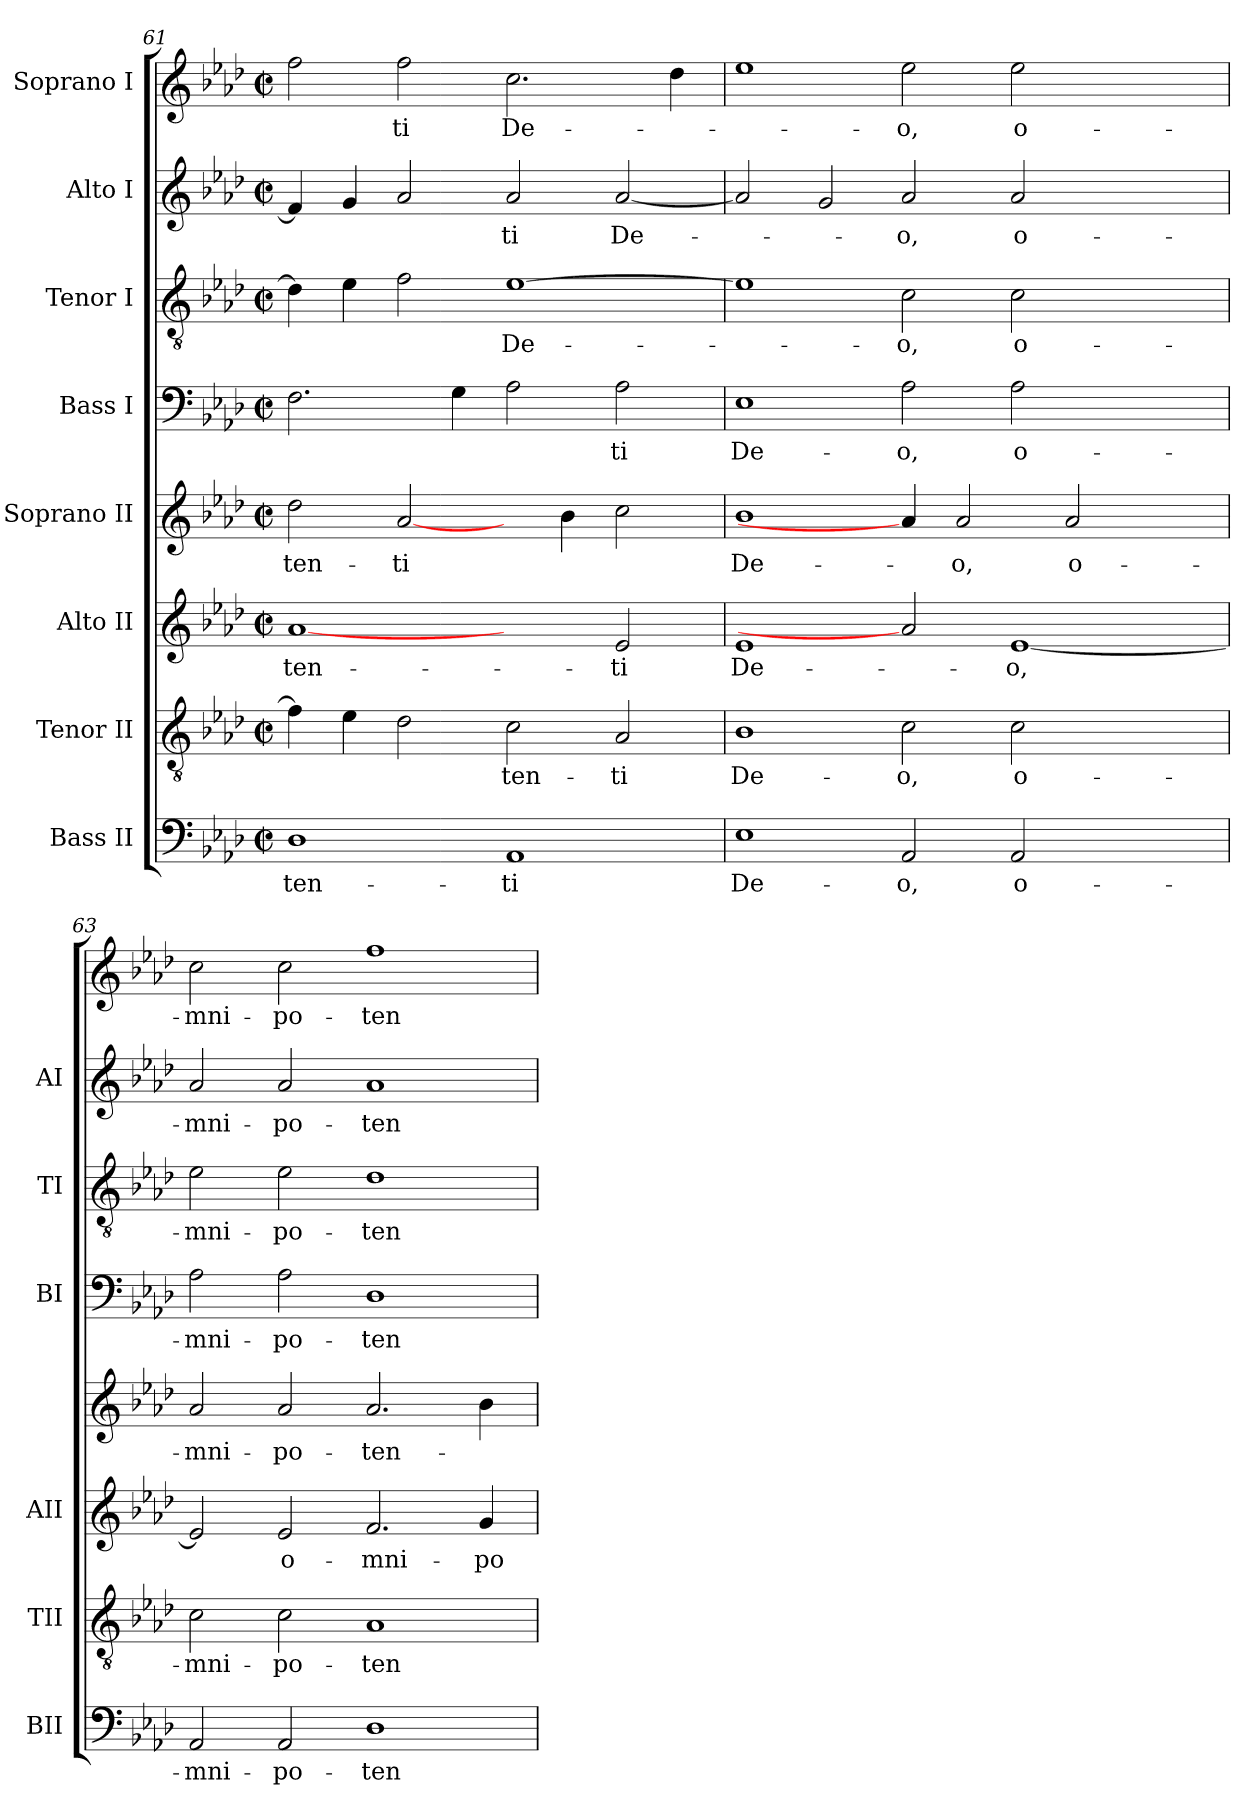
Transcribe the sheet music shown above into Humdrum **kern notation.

**kern	**text	**kern	**text	**kern	**text	**kern	**text	**kern	**text	**kern	**text	**kern	**text	**kern	**text
*part8	*part8	*part7	*part7	*part6	*part6	*part5	*part5	*part4	*part4	*part3	*part3	*part2	*part2	*part1	*part1
*staff8	*staff8	*staff7	*staff7	*staff6	*staff6	*staff5	*staff5	*staff4	*staff4	*staff3	*staff3	*staff2	*staff2	*staff1	*staff1
*I"Bass II	*	*I"Tenor II	*	*I"Alto II	*	*I"Soprano II	*	*I"Bass I	*	*I"Tenor I	*	*I"Alto I	*	*I"Soprano I	*
*I'BII	*	*I'TII	*	*I'AII	*	*	*	*I'BI	*	*I'TI	*	*I'AI	*	*	*
*clefF4	*	*clefGv2	*	*clefG2	*	*clefG2	*	*clefF4	*	*clefGv2	*	*clefG2	*	*clefG2	*
*k[b-e-a-d-]	*	*k[b-e-a-d-]	*	*k[b-e-a-d-]	*	*k[b-e-a-d-]	*	*k[b-e-a-d-]	*	*k[b-e-a-d-]	*	*k[b-e-a-d-]	*	*k[b-e-a-d-]	*
*A-:	*	*A-:	*	*A-:	*	*A-:	*	*A-:	*	*A-:	*	*A-:	*	*A-:	*
*M2/2	*	*M2/2	*	*M2/2	*	*M2/2	*	*M2/2	*	*M2/2	*	*M2/2	*	*M2/2	*
*met(c|)	*	*met(c|)	*	*met(c|)	*	*met(c|)	*	*met(c|)	*	*met(c|)	*	*met(c|)	*	*met(c|)	*
=61	=61	=61	=61	=61	=61	=61	=61	=61	=61	=61	=61	=61	=61	=61	=61
!	!LO:LY:b	!	!	!	!LO:LY:b	!	!LO:LY:b	!	!	!	!	!	!	!	!
1D-	-ten-	4f\]	.	[1a-	-ten-	2dd-\	-ten-	2.F\	.	4d-\]	.	4f/]	.	2ff\	.
.	.	4e-\	.	.	.	.	.	.	.	4e-\	.	4g/	.	.	.
!	!	!	!	!	!	!	!LO:LY:b	!	!	!	!	!	!	!	!LO:LY:b
.	.	2d-\	.	.	.	[2a-/	-ti	.	.	2f\	.	2a-/	.	2ff\	-ti
.	.	.	.	.	.	.	.	4G\	.	.	.	.	.	.	.
!	!LO:LY:b	!	!LO:LY:b	!	!	!	!	!	!	!	!LO:LY:b	!	!LO:LY:b	!	!LO:LY:b
1AA-	-ti	2c\	-ten-	2ryy	.	4ryy	.	2A-\	.	[>1e-	De-	2a-/	-ti	2.cc\	De-
.	.	.	.	.	.	4b-\	.	.	.	.	.	.	.	.	.
!	!	!	!LO:LY:b	!	!LO:LY:b	!	!	!	!LO:LY:b	!	!	!	!LO:LY:b	!	!
.	.	2A-/	-ti	2e-/	-ti	2cc\	.	2A-\	-ti	.	.	[<2a-/	De-	.	.
.	.	.	.	.	.	.	.	.	.	.	.	.	.	4dd-\	.
!!LO:LB:g=z
=62	=62	=62	=62	=62	=62	=62	=62	=62	=62	=62	=62	=62	=62	=62	=62
!	!LO:LY:b	!	!LO:LY:b	!	!LO:LY:b	!	!LO:LY:b	!	!LO:LY:b	!	!	!	!	!	!
1E-	De-	1B-	De-	1e-	De-	1b-	De-	1E-	De-	1e-]	.	2a-/]	.	1ee-	.
.	.	.	.	.	.	.	.	.	.	.	.	2g/	.	.	.
!	!LO:LY:b	!	!LO:LY:b	!	!	!	!	!	!LO:LY:b	!	!LO:LY:b	!	!LO:LY:b	!	!LO:LY:b
2AA-/	-o,	2c\	-o,	2a-]	.	4a-/]	.	2A-\	-o,	2c\	-o,	2a-/	-o,	2ee-\	-o,
!	!	!	!	!	!	!	!LO:LY:b	!	!	!	!	!	!	!	!
.	.	.	.	.	.	2a-/	-o,	.	.	.	.	.	.	.	.
!	!LO:LY:b	!	!LO:LY:b	!	!LO:LY:b	!	!	!	!LO:LY:b	!	!LO:LY:b	!	!LO:LY:b	!	!LO:LY:b
2AA-/	o-	2c\	o-	[<1e-	-o,	.	.	2A-\	o-	2c\	o-	2a-/	o-	2ee-\	o-
!	!	!	!	!	!	!	!LO:LY:b	!	!	!	!	!	!	!	!
.	.	.	.	.	.	2a-/	o-	.	.	.	.	.	.	.	.
2ryy	.	2ryy	.	.	.	.	.	2ryy	.	2ryy	.	2ryy	.	2ryy	.
.	.	.	.	.	.	4ryy	.	.	.	.	.	.	.	.	.
=63	=63	=63	=63	=63	=63	=63	=63	=63	=63	=63	=63	=63	=63	=63	=63
!	!LO:LY:b	!	!LO:LY:b	!	!	!	!LO:LY:b	!	!LO:LY:b	!	!LO:LY:b	!	!LO:LY:b	!	!LO:LY:b
2AA-/	-mni-	2c\	-mni-	2e-/]	.	2a-/	-mni-	2A-\	-mni-	2e-\	-mni-	2a-/	-mni-	2cc\	-mni-
!	!LO:LY:b	!	!LO:LY:b	!	!LO:LY:b	!	!LO:LY:b	!	!LO:LY:b	!	!LO:LY:b	!	!LO:LY:b	!	!LO:LY:b
2AA-/	-po-	2c\	-po-	2e-/	o-	2a-/	-po-	2A-\	-po-	2e-\	-po-	2a-/	-po-	2cc\	-po-
!	!LO:LY:b	!	!LO:LY:b	!	!LO:LY:b	!	!LO:LY:b	!	!LO:LY:b	!	!LO:LY:b	!	!LO:LY:b	!	!LO:LY:b
1D-	-ten-	1A-	-ten-	2.f/	-mni-	2.a-/	-ten-	1D-	-ten-	1d-	-ten-	1a-	-ten-	1ff	-ten-
!	!	!	!	!	!LO:LY:b	!	!	!	!	!	!	!	!	!	!
.	.	.	.	4g/	-po-	4b-\	.	.	.	.	.	.	.	.	.
=	=	=	=	=	=	=	=	=	=	=	=	=	=	=	=
*-	*-	*-	*-	*-	*-	*-	*-	*-	*-	*-	*-	*-	*-	*-	*-
